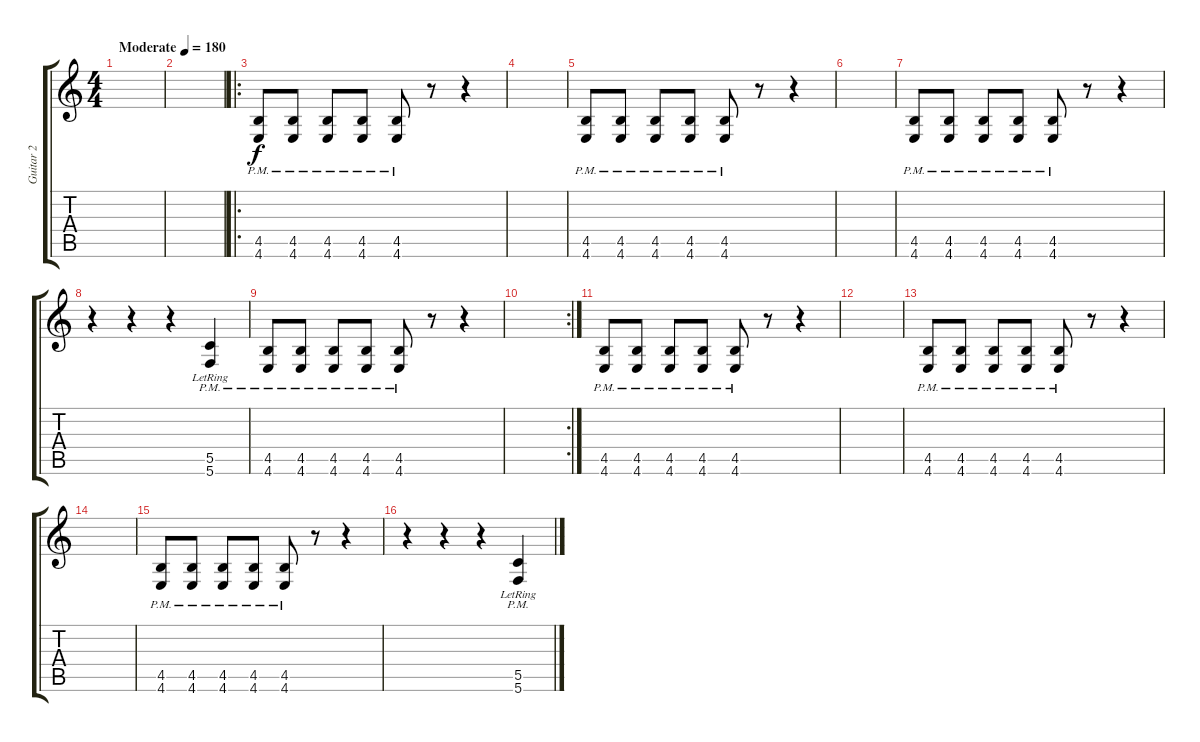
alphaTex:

\track ("Guitar 2" "Guitar 2") {instrument overdrivenguitar}
\staff {score tabs}
\tuning (D4 A3 F3 C3 G2 C2) {hide}
\ts (4 4)
\tempo (180 "Moderate")
\clef g2
\ks c
|
|
\ro
(4.5{pm} 4.6{pm}).8 (4.5{pm} 4.6{pm}).8 (4.5{pm} 4.6{pm}).8 (4.5{pm} 4.6{pm}).8 (4.5{pm} 4.6{pm}).8 r.8 r.4 |
|
(4.5{pm} 4.6{pm}).8 (4.5{pm} 4.6{pm}).8 (4.5{pm} 4.6{pm}).8 (4.5{pm} 4.6{pm}).8 (4.5{pm} 4.6{pm}).8 r.8 r.4 |
|
(4.5{pm} 4.6{pm}).8 (4.5{pm} 4.6{pm}).8 (4.5{pm} 4.6{pm}).8 (4.5{pm} 4.6{pm}).8 (4.5{pm} 4.6{pm}).8 r.8 r.4 |
r.4 r.4 r.4 (5.5{pm lr} 5.6{pm lr}).4 |
(4.5{pm} 4.6{pm}).8 (4.5{pm} 4.6{pm}).8 (4.5{pm} 4.6{pm}).8 (4.5{pm} 4.6{pm}).8 (4.5{pm} 4.6{pm}).8 r.8 r.4 |
\rc 2
|
(4.5{pm} 4.6{pm}).8 (4.5{pm} 4.6{pm}).8 (4.5{pm} 4.6{pm}).8 (4.5{pm} 4.6{pm}).8 (4.5{pm} 4.6{pm}).8 r.8 r.4 |
|
(4.5{pm} 4.6{pm}).8 (4.5{pm} 4.6{pm}).8 (4.5{pm} 4.6{pm}).8 (4.5{pm} 4.6{pm}).8 (4.5{pm} 4.6{pm}).8 r.8 r.4 |
|
(4.5{pm} 4.6{pm}).8 (4.5{pm} 4.6{pm}).8 (4.5{pm} 4.6{pm}).8 (4.5{pm} 4.6{pm}).8 (4.5{pm} 4.6{pm}).8 r.8 r.4 |
r.4 r.4 r.4 (5.5{pm lr} 5.6{pm lr}).4
